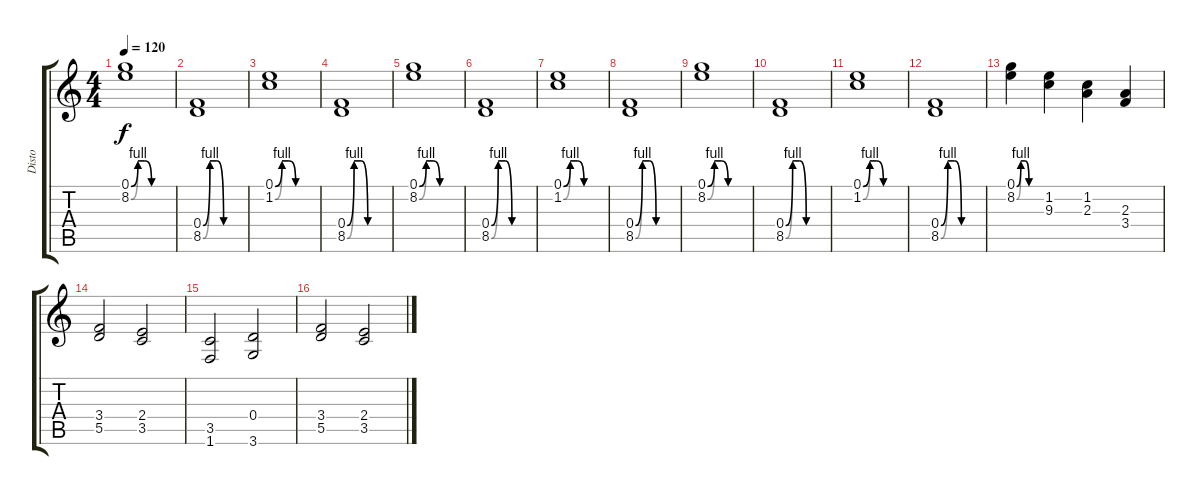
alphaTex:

\track ("Disto" "Disto") {instrument distortionguitar}
\staff {score tabs}
\tuning (E4 B3 G3 D3 A2 E2) {hide}
\ts (4 4)
\tempo 120
\clef g2
\ks c
(0.1{be (custom 0 0 10 4 20 4 30 0 60 0)} 8.2{be (custom 0 0 10 4 20 4 30 0 60 0)}).1{dy f} |
(0.4{be (custom 0 0 10 4 20 4 30 0 60 0)} 8.5{be (custom 0 0 10 4 20 4 30 0 60 0)}).1 |
(0.1{be (custom 0 0 10 4 20 4 30 0 60 0)} 1.2{be (custom 0 0 10 4 20 4 30 0 60 0)}).1 |
(0.4{be (custom 0 0 10 4 20 4 30 0 60 0)} 8.5{be (custom 0 0 10 4 20 4 30 0 60 0)}).1 |
(0.1{be (custom 0 0 10 4 20 4 30 0 60 0)} 8.2{be (custom 0 0 10 4 20 4 30 0 60 0)}).1 |
(0.4{be (custom 0 0 10 4 20 4 30 0 60 0)} 8.5{be (custom 0 0 10 4 20 4 30 0 60 0)}).1 |
(0.1{be (custom 0 0 10 4 20 4 30 0 60 0)} 1.2{be (custom 0 0 10 4 20 4 30 0 60 0)}).1 |
(0.4{be (custom 0 0 10 4 20 4 30 0 60 0)} 8.5{be (custom 0 0 10 4 20 4 30 0 60 0)}).1 |
(0.1{be (custom 0 0 10 4 20 4 30 0 60 0)} 8.2{be (custom 0 0 10 4 20 4 30 0 60 0)}).1 |
(0.4{be (custom 0 0 10 4 20 4 30 0 60 0)} 8.5{be (custom 0 0 10 4 20 4 30 0 60 0)}).1 |
(0.1{be (custom 0 0 10 4 20 4 30 0 60 0)} 1.2{be (custom 0 0 10 4 20 4 30 0 60 0)}).1 |
(0.4{be (custom 0 0 10 4 20 4 30 0 60 0)} 8.5{be (custom 0 0 10 4 20 4 30 0 60 0)}).1 |
(0.1{be (custom 0 0 10 4 20 4 30 0 60 0)} 8.2{be (custom 0 0 10 4 20 4 30 0 60 0)}).4 (1.2 9.3).4 (1.2 2.3).4 (2.3 3.4).4 |
(3.4 5.5).2 (2.4 3.5).2 |
(3.5 1.6).2 (0.4 3.6).2 |
(3.4 5.5).2 (2.4 3.5).2
